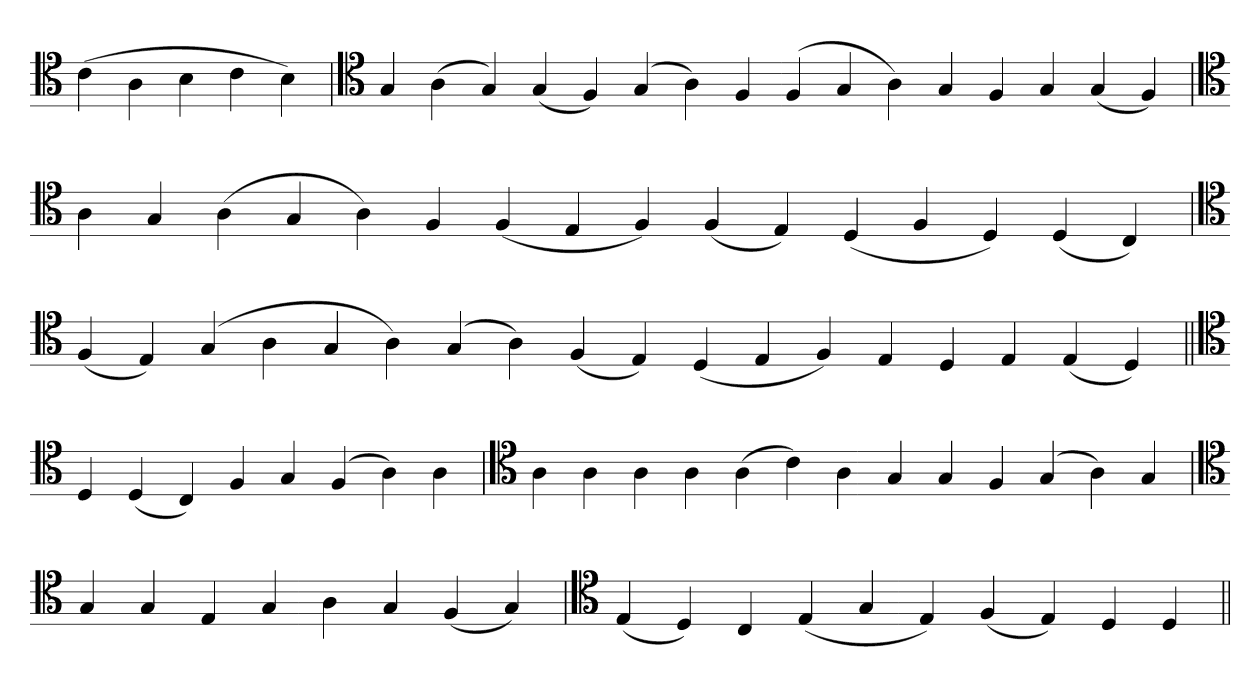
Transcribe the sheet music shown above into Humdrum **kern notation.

**kern
*part1
*staff1
*clefC4
=
(4c
4A
4B
4c
4B)
=`
*clefC4
4G
(4A
4G)
(4G
4F)
(4G
4A)
4F
(4F
4G
4A)
4G
4F
4G
(4G
4F)
=
*clefC4
4A
4G
(4A
4G
4A)
4F
(4F
4E
4F)
(4F
4E)
(4D
4F
4D)
(4D
4C)
=`
*clefC4
(4F
4E)
(4G
4A
4G
4A)
(4G
4A)
(4F
4E)
(4D
4E
4F)
4E
4D
4E
(4E
4D)
=||
*clefC4
4D
(4D
4C)
4F
4G
(4F
4A)
4A
=`
*clefC4
4A
4A
4A
4A
(4A
4c)
4A
4G
4G
4F
(4G
4A)
4G
='
*clefC4
4G
4G
4E
4G
4A
4G
(4F
4G)
=`
*clefC4
(4E
4D)
4C
(4E
4G
4E)
(4F
4E)
4D
4D
=||
*-
